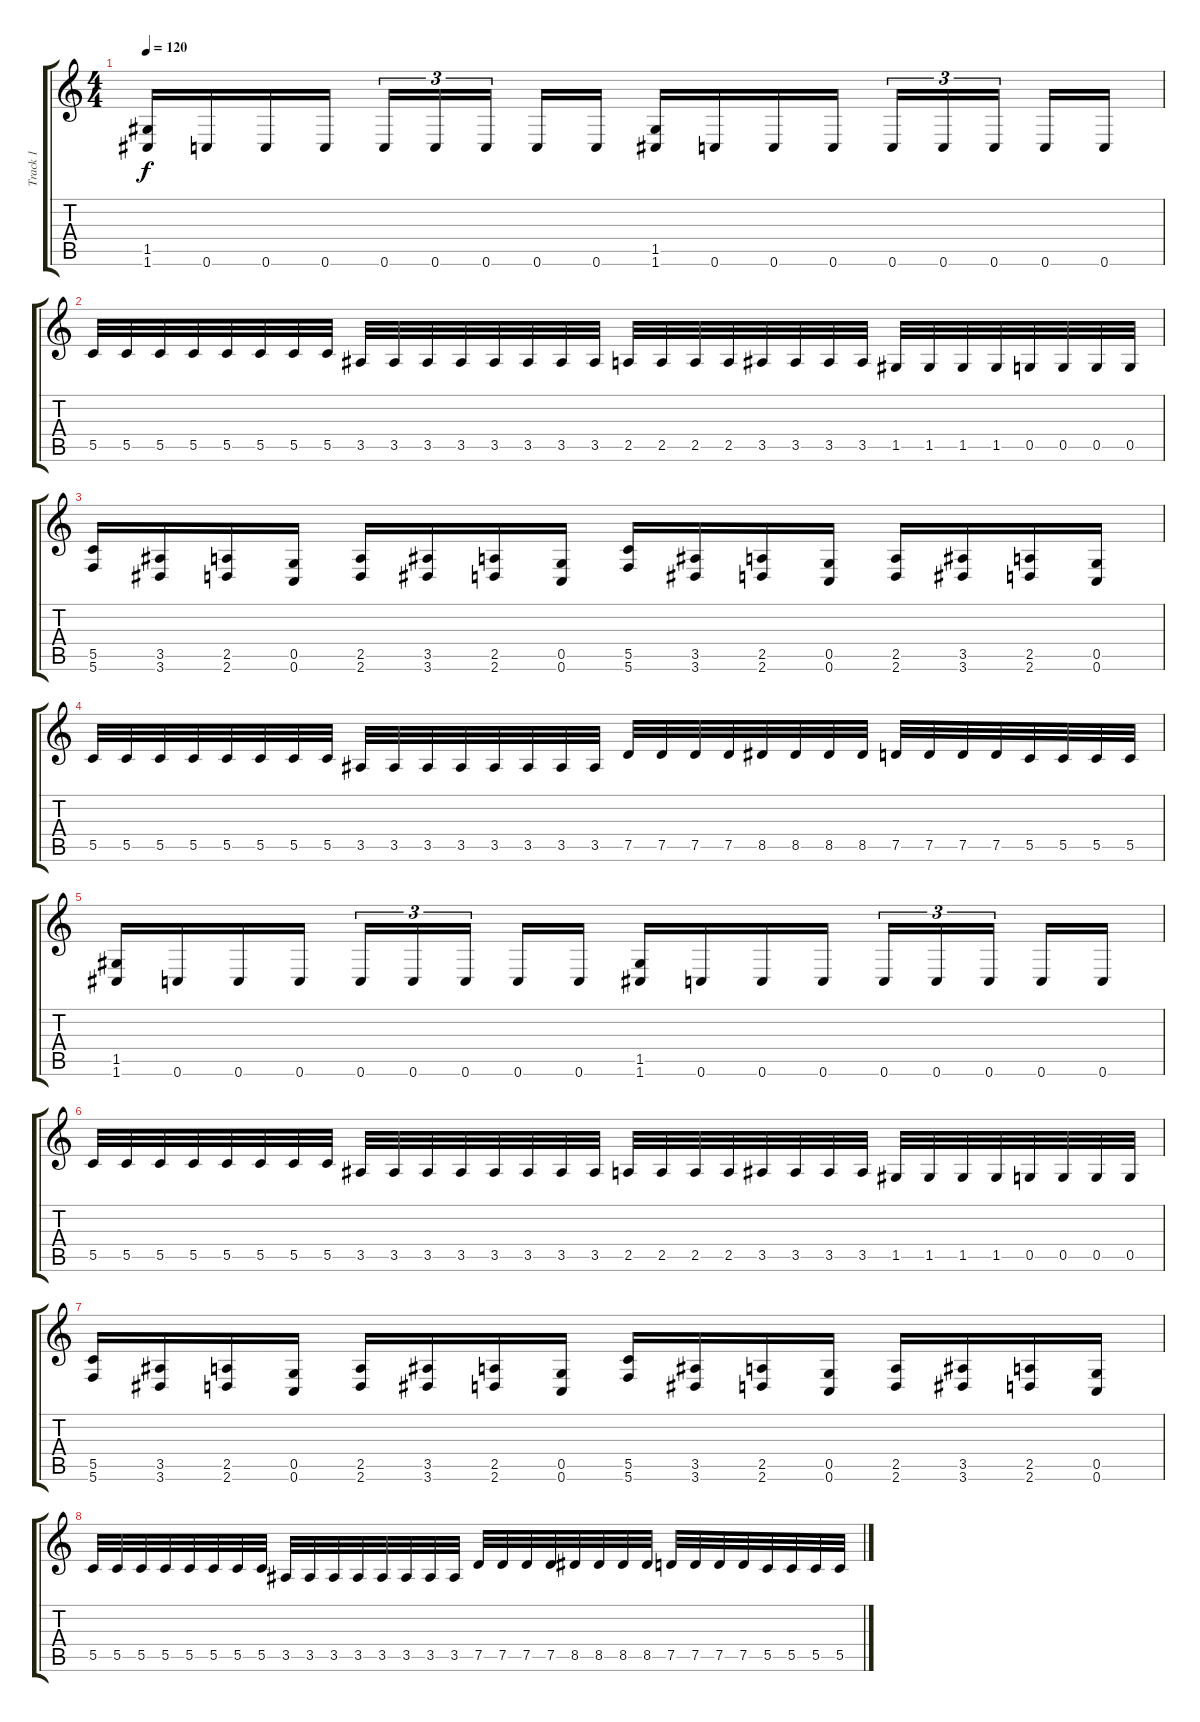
\track ("Track 1" "Track 1") {instrument distortionguitar}
\staff {score tabs}
\tuning (D4 A3 F3 C3 G2 C2) {hide}
\ts (4 4)
\tempo 120
\clef g2
\ks c
(1.5 1.6).16{dy f} 0.6.16 0.6.16 0.6.16 0.6.16{tu (3 2)} 0.6.16{tu (3 2)} 0.6.16{tu (3 2) beam splitsecondary} 0.6.16 0.6.16 (1.5 1.6).16 0.6.16 0.6.16 0.6.16 0.6.16{tu (3 2)} 0.6.16{tu (3 2)} 0.6.16{tu (3 2) beam splitsecondary} 0.6.16 0.6.16 |
5.5.32 5.5.32 5.5.32 5.5.32 5.5.32 5.5.32 5.5.32 5.5.32 3.5.32 3.5.32 3.5.32 3.5.32 3.5.32 3.5.32 3.5.32 3.5.32 2.5.32 2.5.32 2.5.32 2.5.32 3.5.32 3.5.32 3.5.32 3.5.32 1.5.32 1.5.32 1.5.32 1.5.32 0.5.32 0.5.32 0.5.32 0.5.32 |
(5.5 5.6).16 (3.5 3.6).16 (2.5 2.6).16 (0.5 0.6).16 (2.5 2.6).16 (3.5 3.6).16 (2.5 2.6).16 (0.5 0.6).16 (5.5 5.6).16 (3.5 3.6).16 (2.5 2.6).16 (0.5 0.6).16 (2.5 2.6).16 (3.5 3.6).16 (2.5 2.6).16 (0.5 0.6).16 |
5.5.32 5.5.32 5.5.32 5.5.32 5.5.32 5.5.32 5.5.32 5.5.32 3.5.32 3.5.32 3.5.32 3.5.32 3.5.32 3.5.32 3.5.32 3.5.32 7.5.32 7.5.32 7.5.32 7.5.32 8.5.32 8.5.32 8.5.32 8.5.32 7.5.32 7.5.32 7.5.32 7.5.32 5.5.32 5.5.32 5.5.32 5.5.32 |
(1.5 1.6).16 0.6.16 0.6.16 0.6.16 0.6.16{tu (3 2)} 0.6.16{tu (3 2)} 0.6.16{tu (3 2) beam splitsecondary} 0.6.16 0.6.16 (1.5 1.6).16 0.6.16 0.6.16 0.6.16 0.6.16{tu (3 2)} 0.6.16{tu (3 2)} 0.6.16{tu (3 2) beam splitsecondary} 0.6.16 0.6.16 |
5.5.32 5.5.32 5.5.32 5.5.32 5.5.32 5.5.32 5.5.32 5.5.32 3.5.32 3.5.32 3.5.32 3.5.32 3.5.32 3.5.32 3.5.32 3.5.32 2.5.32 2.5.32 2.5.32 2.5.32 3.5.32 3.5.32 3.5.32 3.5.32 1.5.32 1.5.32 1.5.32 1.5.32 0.5.32 0.5.32 0.5.32 0.5.32 |
(5.5 5.6).16 (3.5 3.6).16 (2.5 2.6).16 (0.5 0.6).16 (2.5 2.6).16 (3.5 3.6).16 (2.5 2.6).16 (0.5 0.6).16 (5.5 5.6).16 (3.5 3.6).16 (2.5 2.6).16 (0.5 0.6).16 (2.5 2.6).16 (3.5 3.6).16 (2.5 2.6).16 (0.5 0.6).16 |
5.5.32 5.5.32 5.5.32 5.5.32 5.5.32 5.5.32 5.5.32 5.5.32 3.5.32 3.5.32 3.5.32 3.5.32 3.5.32 3.5.32 3.5.32 3.5.32 7.5.32 7.5.32 7.5.32 7.5.32 8.5.32 8.5.32 8.5.32 8.5.32 7.5.32 7.5.32 7.5.32 7.5.32 5.5.32 5.5.32 5.5.32 5.5.32
